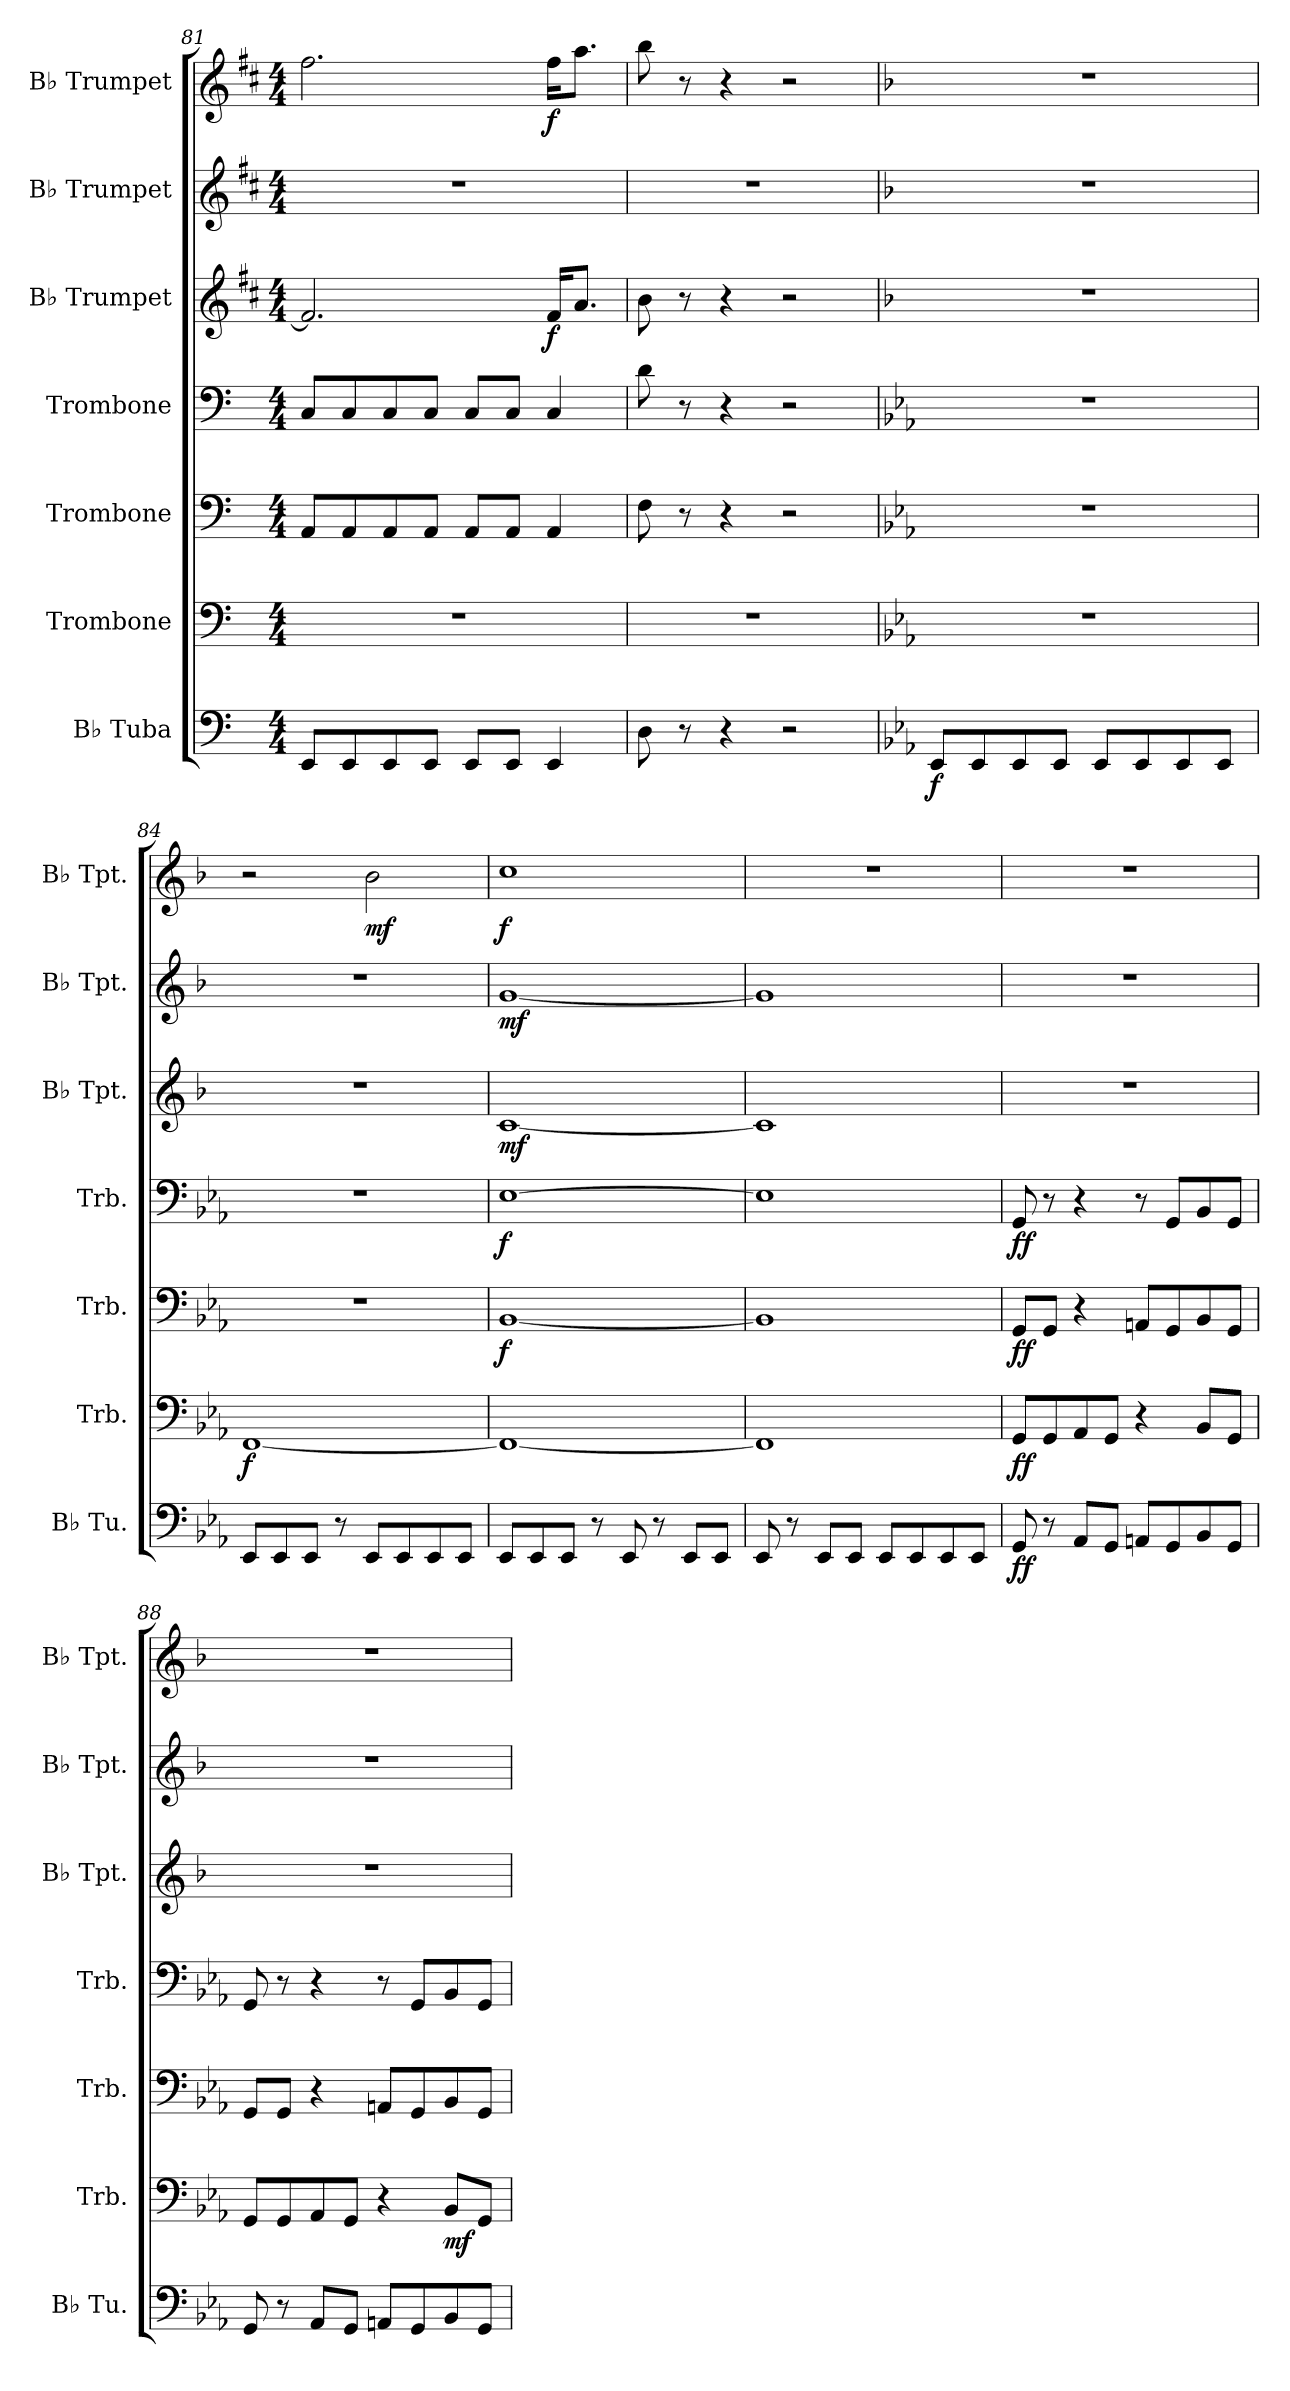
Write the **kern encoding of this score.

**kern	**dynam	**kern	**dynam	**kern	**dynam	**kern	**dynam	**kern	**dynam	**kern	**dynam	**kern	**dynam
*part7	*part7	*part6	*part6	*part5	*part5	*part4	*part4	*part3	*part3	*part2	*part2	*part1	*part1
*staff7	*staff7	*staff6	*staff6	*staff5	*staff5	*staff4	*staff4	*staff3	*staff3	*staff2	*staff2	*staff1	*staff1
*I"B♭ Tuba	*	*I"Trombone	*	*I"Trombone	*	*I"Trombone	*	*I"B♭ Trumpet	*	*I"B♭ Trumpet	*	*I"B♭ Trumpet	*
*I'B♭ Tu.	*	*I'Trb.	*	*I'Trb.	*	*I'Trb.	*	*I'B♭ Tpt.	*	*I'B♭ Tpt.	*	*I'B♭ Tpt.	*
*clefF4	*	*clefF4	*	*clefF4	*	*clefF4	*	*clefG2	*	*clefG2	*	*clefG2	*
*	*	*	*	*	*	*	*	*ITrd1c2	*	*ITrd1c2	*	*ITrd1c2	*
*k[]	*	*k[]	*	*k[]	*	*k[]	*	*k[]	*	*k[]	*	*k[]	*
*C:	*	*C:	*	*C:	*	*C:	*	*C:	*	*C:	*	*C:	*
*M4/4	*	*M4/4	*	*M4/4	*	*M4/4	*	*M4/4	*	*M4/4	*	*M4/4	*
=81	=81	=81	=81	=81	=81	=81	=81	=81	=81	=81	=81	=81	=81
8EE/L	.	1r	.	8AA/L	.	8C/L	.	2.e/]	.	1r	.	2.ee\	.
8EE/	.	.	.	8AA/	.	8C/	.	.	.	.	.	.	.
8EE/	.	.	.	8AA/	.	8C/	.	.	.	.	.	.	.
8EE/J	.	.	.	8AA/J	.	8C/J	.	.	.	.	.	.	.
8EE/L	.	.	.	8AA/L	.	8C/L	.	.	.	.	.	.	.
8EE/J	.	.	.	8AA/J	.	8C/J	.	.	.	.	.	.	.
!	!	!	!	!	!	!	!	!	!LO:DY:b	!	!	!	!LO:DY:b
4EE/	.	.	.	4AA/	.	4C/	.	16e/KL	f	.	.	16ee\KL	f
.	.	.	.	.	.	.	.	8.g/J	.	.	.	8.gg\J	.
!!LO:PB:g=z
=82	=82	=82	=82	=82	=82	=82	=82	=82	=82	=82	=82	=82	=82
8D\	.	1r	.	8F\	.	8d\	.	8a\	.	1r	.	8aa\	.
8r	.	.	.	8r	.	8r	.	8r	.	.	.	8r	.
4r	.	.	.	4r	.	4r	.	4r	.	.	.	4r	.
2r	.	.	.	2r	.	2r	.	2r	.	.	.	2r	.
=83	=83	=83	=83	=83	=83	=83	=83	=83	=83	=83	=83	=83	=83
*k[b-e-a-]	*	*k[b-e-a-]	*	*k[b-e-a-]	*	*k[b-e-a-]	*	*k[b-e-a-]	*	*k[b-e-a-]	*	*k[b-e-a-]	*
*E-:	*	*E-:	*	*E-:	*	*E-:	*	*E-:	*	*E-:	*	*E-:	*
!	!LO:DY:b	!	!	!	!	!	!	!	!	!	!	!	!
8EE-/L	f	1r	.	1r	.	1r	.	1r	.	1r	.	1r	.
8EE-/	.	.	.	.	.	.	.	.	.	.	.	.	.
8EE-/	.	.	.	.	.	.	.	.	.	.	.	.	.
8EE-/J	.	.	.	.	.	.	.	.	.	.	.	.	.
8EE-/L	.	.	.	.	.	.	.	.	.	.	.	.	.
8EE-/	.	.	.	.	.	.	.	.	.	.	.	.	.
8EE-/	.	.	.	.	.	.	.	.	.	.	.	.	.
8EE-/J	.	.	.	.	.	.	.	.	.	.	.	.	.
=84	=84	=84	=84	=84	=84	=84	=84	=84	=84	=84	=84	=84	=84
!	!	!	!LO:DY:b	!	!	!	!	!	!	!	!	!	!
8EE-/L	.	[1FF	f	1r	.	1r	.	1r	.	1r	.	2r	.
8EE-/	.	.	.	.	.	.	.	.	.	.	.	.	.
8EE-/J	.	.	.	.	.	.	.	.	.	.	.	.	.
8r	.	.	.	.	.	.	.	.	.	.	.	.	.
!	!	!	!	!	!	!	!	!	!	!	!	!	!LO:DY:b
8EE-/L	.	.	.	.	.	.	.	.	.	.	.	2a-\	mf
8EE-/	.	.	.	.	.	.	.	.	.	.	.	.	.
8EE-/	.	.	.	.	.	.	.	.	.	.	.	.	.
8EE-/J	.	.	.	.	.	.	.	.	.	.	.	.	.
=85	=85	=85	=85	=85	=85	=85	=85	=85	=85	=85	=85	=85	=85
!	!	!	!	!	!LO:DY:b	!	!LO:DY:b	!	!LO:DY:b	!	!LO:DY:b	!	!LO:DY:b
8EE-/L	.	1FF_	.	[1BB-	f	[1E-	f	[1B-	mf	[1f	mf	1b-	f
8EE-/	.	.	.	.	.	.	.	.	.	.	.	.	.
8EE-/J	.	.	.	.	.	.	.	.	.	.	.	.	.
8r	.	.	.	.	.	.	.	.	.	.	.	.	.
8EE-/	.	.	.	.	.	.	.	.	.	.	.	.	.
8r	.	.	.	.	.	.	.	.	.	.	.	.	.
8EE-/L	.	.	.	.	.	.	.	.	.	.	.	.	.
8EE-/J	.	.	.	.	.	.	.	.	.	.	.	.	.
=86	=86	=86	=86	=86	=86	=86	=86	=86	=86	=86	=86	=86	=86
8EE-/	.	1FF]	.	1BB-]	.	1E-]	.	1B-]	.	1f]	.	1r	.
8r	.	.	.	.	.	.	.	.	.	.	.	.	.
8EE-/L	.	.	.	.	.	.	.	.	.	.	.	.	.
8EE-/J	.	.	.	.	.	.	.	.	.	.	.	.	.
8EE-/L	.	.	.	.	.	.	.	.	.	.	.	.	.
8EE-/	.	.	.	.	.	.	.	.	.	.	.	.	.
8EE-/	.	.	.	.	.	.	.	.	.	.	.	.	.
8EE-/J	.	.	.	.	.	.	.	.	.	.	.	.	.
!!LO:PB:g=z
=87	=87	=87	=87	=87	=87	=87	=87	=87	=87	=87	=87	=87	=87
!	!LO:DY:b	!	!LO:DY:b	!	!LO:DY:b	!	!LO:DY:b	!	!	!	!	!	!
8GG/	ff	8GG/L	ff	8GG/L	ff	8GG/	ff	1r	.	1r	.	1r	.
8r	.	8GG/	.	8GG/J	.	8r	.	.	.	.	.	.	.
8AA-/L	.	8AA-/	.	4r	.	4r	.	.	.	.	.	.	.
8GG/J	.	8GG/J	.	.	.	.	.	.	.	.	.	.	.
8AAn/L	.	4r	.	8AAn/L	.	8r	.	.	.	.	.	.	.
8GG/	.	.	.	8GG/	.	8GG/L	.	.	.	.	.	.	.
8BB-/	.	8BB-/L	.	8BB-/	.	8BB-/	.	.	.	.	.	.	.
8GG/J	.	8GG/J	.	8GG/J	.	8GG/J	.	.	.	.	.	.	.
=88	=88	=88	=88	=88	=88	=88	=88	=88	=88	=88	=88	=88	=88
8GG/	.	8GG/L	.	8GG/L	.	8GG/	.	1r	.	1r	.	1r	.
8r	.	8GG/	.	8GG/J	.	8r	.	.	.	.	.	.	.
8AA-/L	.	8AA-/	.	4r	.	4r	.	.	.	.	.	.	.
8GG/J	.	8GG/J	.	.	.	.	.	.	.	.	.	.	.
8AAn/L	.	4r	.	8AAn/L	.	8r	.	.	.	.	.	.	.
8GG/	.	.	.	8GG/	.	8GG/L	.	.	.	.	.	.	.
!	!	!	!LO:DY:b	!	!	!	!	!	!	!	!	!	!
8BB-/	.	8BB-/L	mf	8BB-/	.	8BB-/	.	.	.	.	.	.	.
8GG/J	.	8GG/J	.	8GG/J	.	8GG/J	.	.	.	.	.	.	.
=	=	=	=	=	=	=	=	=	=	=	=	=	=
*-	*-	*-	*-	*-	*-	*-	*-	*-	*-	*-	*-	*-	*-
